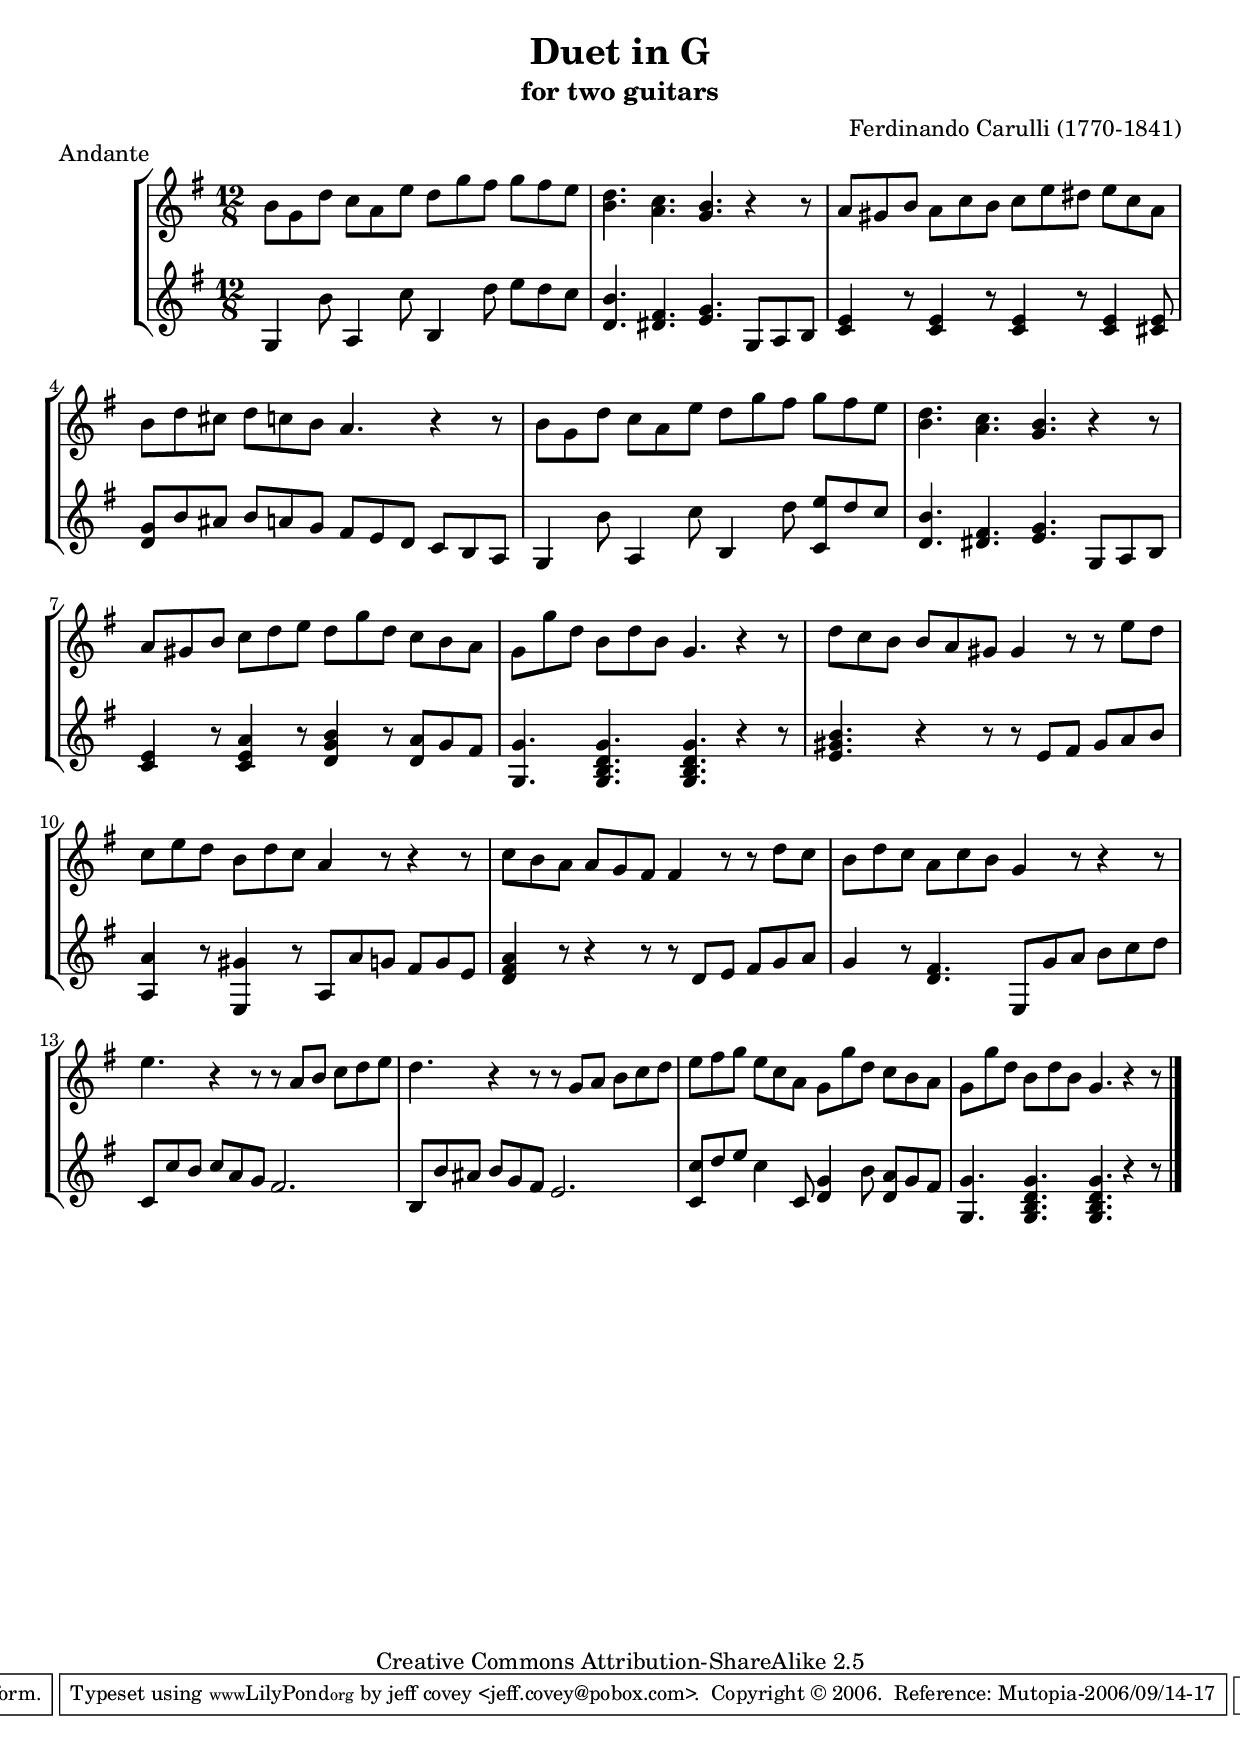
\header {
   title             = "Duet in G"
   subtitle          = "for two guitars"
   piece             = "Andante"
   opus              = ""
   composer          = "Ferdinando Carulli (1770-1841)"
   
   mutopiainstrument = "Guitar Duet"
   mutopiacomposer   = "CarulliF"
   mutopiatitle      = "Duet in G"
   date              = "19th C."
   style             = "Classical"
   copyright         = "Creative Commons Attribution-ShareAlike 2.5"
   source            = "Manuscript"
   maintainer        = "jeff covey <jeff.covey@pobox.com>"
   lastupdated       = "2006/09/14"
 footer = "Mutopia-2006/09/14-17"
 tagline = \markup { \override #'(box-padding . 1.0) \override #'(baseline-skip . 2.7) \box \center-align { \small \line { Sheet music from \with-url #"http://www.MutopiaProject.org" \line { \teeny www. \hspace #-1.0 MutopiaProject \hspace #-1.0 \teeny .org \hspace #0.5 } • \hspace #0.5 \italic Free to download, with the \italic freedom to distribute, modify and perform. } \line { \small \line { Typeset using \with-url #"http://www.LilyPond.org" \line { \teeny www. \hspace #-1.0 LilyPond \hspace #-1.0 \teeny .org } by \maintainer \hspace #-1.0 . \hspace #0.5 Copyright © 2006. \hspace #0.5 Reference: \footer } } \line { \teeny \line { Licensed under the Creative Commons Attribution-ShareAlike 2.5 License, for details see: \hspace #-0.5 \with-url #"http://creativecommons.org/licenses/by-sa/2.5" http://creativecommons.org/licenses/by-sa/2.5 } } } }
}

\version "2.7.40"

global =  {
   % lilytidy template: guitar
   \transposition c
   \set Staff.midiInstrument = "acoustic guitar (nylon)"
   % lilytidy template end
   \key g \major
   \time 12/8
   \skip 1.*16
   \bar "|."
}

guitarone =  \relative c'' {
   b8[ g d']  c[ a e']  d[ g fis]  g[ fis e]                 | % 1
   < d b >4. < c a > < b g > r4 r8                           | % 2
   a8[ gis b]  a[ c b]  c[ e dis]  e[ c a]                   | % 3
   b[ d cis]  d[ c b] a4. r4 r8                              | % 4
   b8[ g d']  c[ a e']  d[ g fis]  g[ fis e]                 | % 5
   < d b >4. < c a > < b g > r4 r8                           | % 6
   a8[ gis b]  c[ d e]  d[ g d]  c[ b a]                     | % 7
   g[ g' d]  b[ d b] g4. r4 r8                               | % 8
   d'8[ c b]  b[ a gis] gis4 r8 r  e'[ d]                    | % 9
   c[ e d]  b[ d c] a4 r8 r4 r8                              | % 10
   c[ b a]  a[ g fis] fis4 r8 r  d'[ c]                      | % 11
   b[ d c]  a[ c b] g4 r8 r4 r8                              | % 12
   e'4. r4 r8 r  a,[ b]  c[ d e]                             | % 13
   d4. r4 r8 r  g,[ a]  b[ c d]                              | % 14
   e[ fis g]  e[ c a]  g[ g' d]  c[ b a]                     | % 15
   g[ g' d]  b[ d b] g4. r4 r8                               | % 16
}

guitartwo =  \relative c' {
   g4 b'8 a,4 c'8 b,4 d'8  e[ d c]                           | % 1
   < d, b' >4. < dis fis > < e g >  g,8[ a b]                | % 2
   < c e >4 r8 < c e >4 r8 < c e >4 r8 < c e >4 < cis e >8   | % 3
   <  d[ g >8 b' ais]  b[ a g]  fis[ e d]  c[ b a]           | % 4
   g4 b'8 a,4 c'8 b,4 d'8 < c,  e'[ > d' c]                  | % 5
   < d, b' >4. < dis fis > < e g >  g,8[ a b]                | % 6
   < c e >4 r8 < c e a >4 r8 < d g b >4 r8 < d  a'[ > g fis] | % 7
   < g, g' >4. < g b d g > < g b d g > r4 r8                 | % 8
   < e' gis b >4. r4 r8 r  e[ fis]  gis[ a b]                | % 9
   < a, a' >4 r8 < e gis' >4 r8  a[ a' g]  fis[ g e]         | % 10
   < d fis a >4 r8 r4 r8 r8  d[ e]  fis[ g a]                | % 11
   g4 r8 < d fis >4.  e,8[ g' a]  b[ c d]                    | % 12
   c,8[ c' b]  c[ a g] fis2.                                 | % 13
   b,8[ b' ais]  b[ g fis] e2.                               | % 14
   < c  c'[ >8 d' e] c4 c,8 < d g >4 b'8 < d,  a'[ > g fis]  | % 15
   < g, g' >4. < g b d g > < g b d g > r4 r8                 | % 16
}



\score {
   \context StaffGroup = "duet" <<
      \context Staff = "guitarone" << \global \guitarone >>
      \context Staff = "guitartwo" << \global \guitartwo >>
   >>
   
   \layout { }
   \midi { \tempo 8=228 }
}
